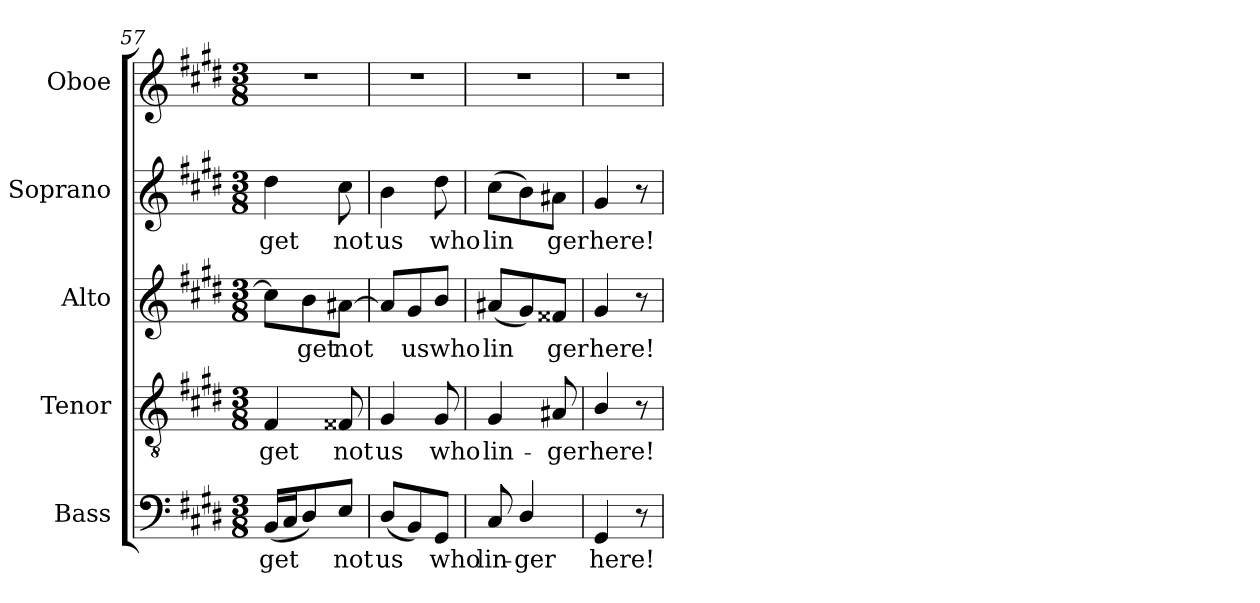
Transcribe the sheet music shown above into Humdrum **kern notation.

**kern	**text	**kern	**text	**kern	**text	**kern	**text	**kern
*part5	*part5	*part4	*part4	*part3	*part3	*part2	*part2	*part1
*staff5	*staff5	*staff4	*staff4	*staff3	*staff3	*staff2	*staff2	*staff1
*I"Bass	*	*I"Tenor	*	*I"Alto	*	*I"Soprano	*	*I"Oboe
*I'B	*	*I'T	*	*I'A	*	*I'S	*	*I'Ob.
!!LO:PB:g=z
*clefF4	*	*clefGv2	*	*clefG2	*	*clefG2	*	*clefG2
*k[f#c#g#d#]	*	*k[f#c#g#d#]	*	*k[f#c#g#d#]	*	*k[f#c#g#d#]	*	*k[f#c#g#d#]
*E:	*	*E:	*	*E:	*	*E:	*	*E:
*M3/8	*	*M3/8	*	*M3/8	*	*M3/8	*	*M3/8
=57	=57	=57	=57	=57	=57	=57	=57	=57
!	!LO:LY:b	!	!LO:LY:b	!	!	!	!LO:LY:b	!
(<16BB/LL	-get	4F#/	-get	8cc#\L]	.	4dd#\	-get	4.r
16C#/J	.	.	.	.	.	.	.	.
!	!	!	!	!	!LO:LY:b	!	!	!
8D#/)	.	.	.	8b\	get	.	.	.
!	!LO:LY:b	!	!LO:LY:b	!	!LO:LY:b	!	!LO:LY:b	!
8E/J	not	8F##X/	not	[8a#X\J	not	8cc#\	not	.
=58	=58	=58	=58	=58	=58	=58	=58	=58
!	!LO:LY:b	!	!LO:LY:b	!	!	!	!LO:LY:b	!
(<8D#/L	us	4G#/	us	8a#/L]	.	4b\	us	4.r
!	!	!	!	!	!LO:LY:b	!	!	!
8BB/)	.	.	.	8g#/	us	.	.	.
!	!LO:LY:b	!	!LO:LY:b	!	!LO:LY:b	!	!LO:LY:b	!
8GG#/J	who	8G#/	who	8b/J	who	8dd#\	who	.
=59	=59	=59	=59	=59	=59	=59	=59	=59
!	!LO:LY:b	!	!LO:LY:b	!	!LO:LY:b	!	!LO:LY:b	!
8C#/	lin-	4G#/	lin-	(<8a#X/L	lin­	(>8cc#\L	lin­	4.r
!	!LO:LY:b	!	!	!	!	!	!	!
4D#/	-ger	.	.	8g#/)	.	8b\)	.	.
!	!	!	!LO:LY:b	!	!LO:LY:b	!	!LO:LY:b	!
.	.	8A#X/	-ger	8f##X/J	ger	8a#X\J	ger	.
=60	=60	=60	=60	=60	=60	=60	=60	=60
!	!LO:LY:b	!	!LO:LY:b	!	!LO:LY:b	!	!LO:LY:b	!
4GG#/	here!	4B/	here!	4g#/	here!	4g#/	here!	4.r
8r	.	8r	.	8r	.	8r	.	.
=	=	=	=	=	=	=	=	=
*-	*-	*-	*-	*-	*-	*-	*-	*-
